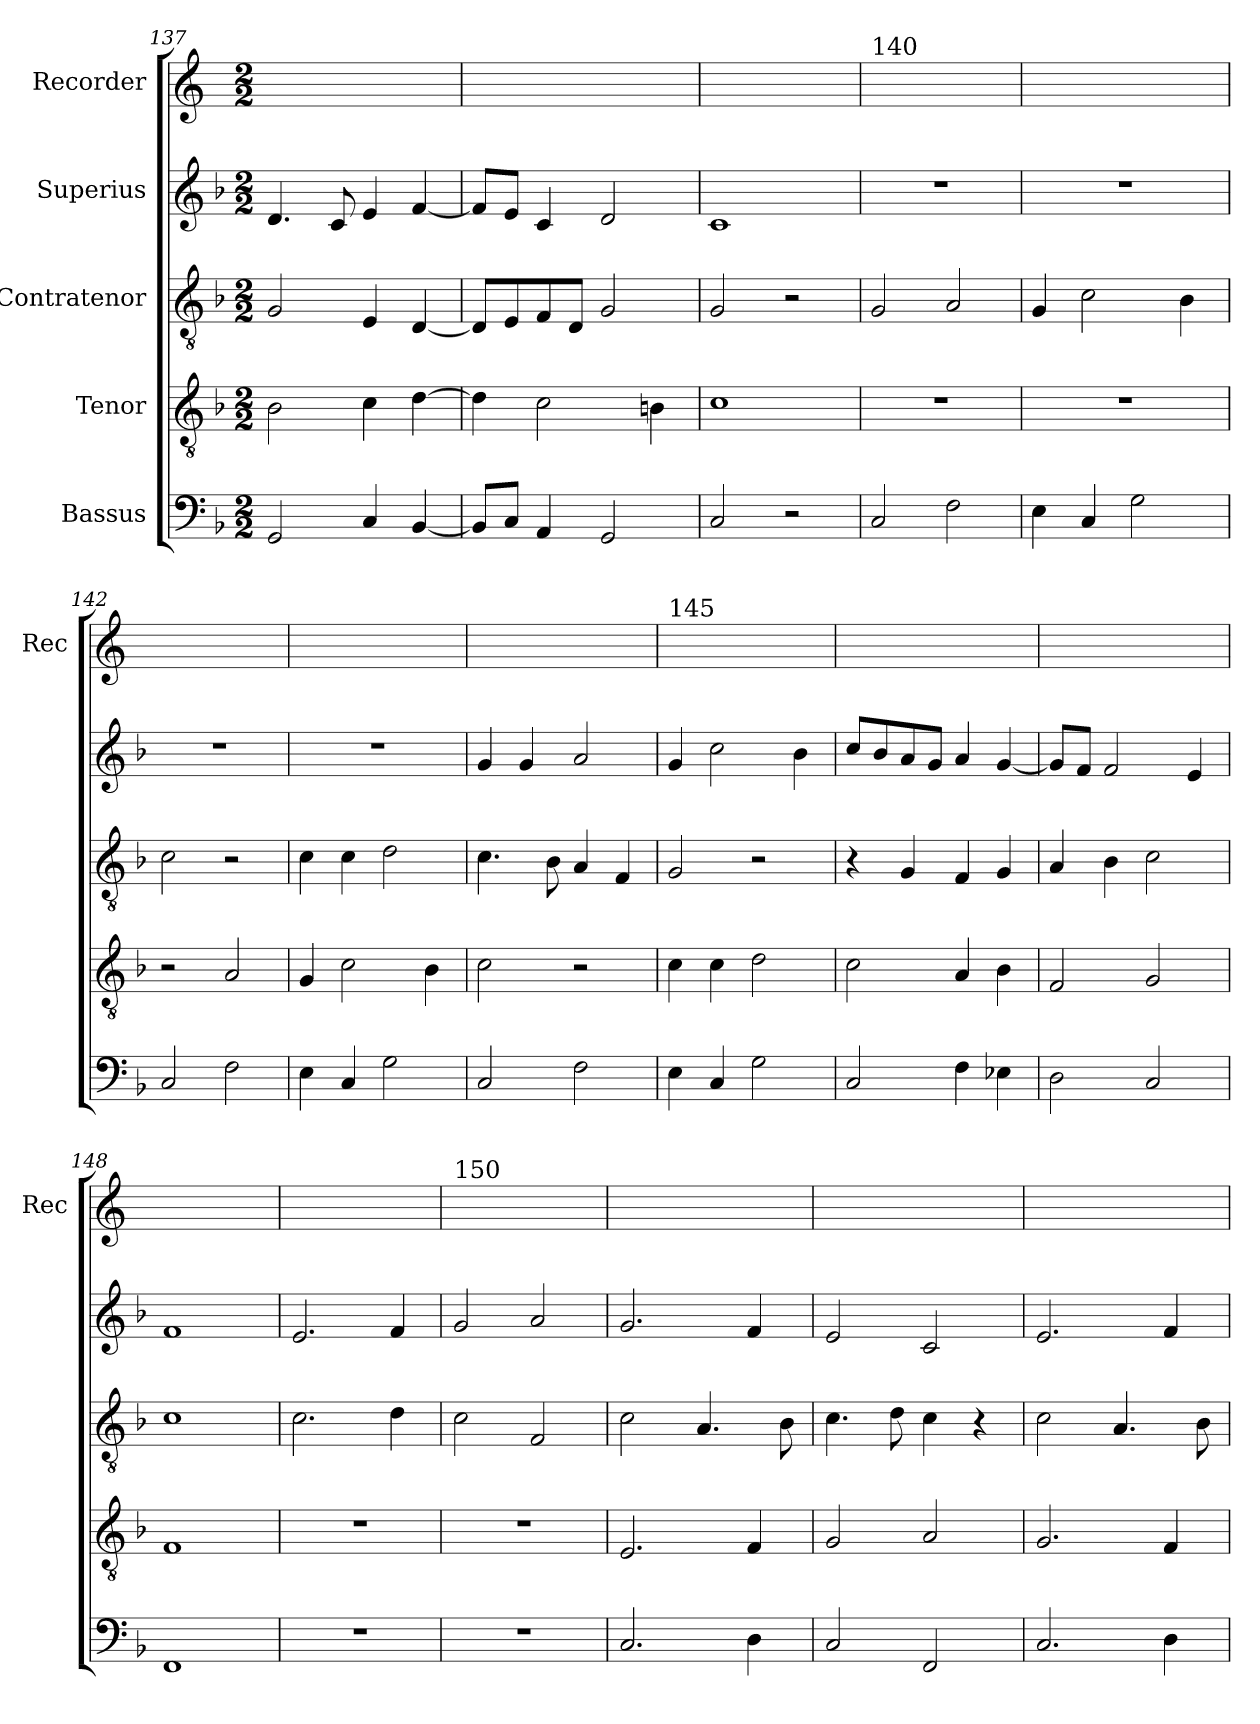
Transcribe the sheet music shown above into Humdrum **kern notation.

**kern	**kern	**kern	**kern	**kern
*part5	*part4	*part3	*part2	*part1
*staff5	*staff4	*staff3	*staff2	*staff1
*I"Bassus	*I"Tenor	*I"Contratenor	*I"Superius	*I"Recorder
*	*	*	*	*I'Rec
*clefF4	*clefGv2	*clefGv2	*clefG2	*clefG2
*k[b-]	*k[b-]	*k[b-]	*k[b-]	*k[]
*M2/2	*M2/2	*M2/2	*M2/2	*M2/2
=137	=137	=137	=137	=137
2GG/	2B-\	2G/	4.d/	1ryy
.	.	.	8c/	.
4C/	4c\	4E/	4e/	.
[4BB-/	[4d\	[4D/	[4f/	.
=138	=138	=138	=138	=138
8BB-/L]	4d\]	8D/L]	8f/L]	1ryy
8C/J	.	8E/	8e/J	.
4AA/	2c\	8F/	4c/	.
.	.	8D/J	.	.
2GG/	.	2G/	2d/	.
.	4Bn\	.	.	.
=139	=139	=139	=139	=139
2C/	1c	2G/	1c	1ryy
2r	.	2r	.	.
=140	=140	=140	=140	=140
!	!	!	!	!LO:TX:a:t=140
2C/	1r	2G/	1r	1ryy
2F\	.	2A/	.	.
!!LO:PB:g=z
=141	=141	=141	=141	=141
4E\	1r	4G/	1r	1ryy
4C/	.	2c\	.	.
2G\	.	.	.	.
.	.	4B-\	.	.
=142	=142	=142	=142	=142
2C/	2r	2c\	1r	1ryy
2F\	2A/	2r	.	.
=143	=143	=143	=143	=143
4E\	4G/	4c\	1r	1ryy
4C/	2c\	4c\	.	.
2G\	.	2d\	.	.
.	4B-\	.	.	.
=144	=144	=144	=144	=144
2C/	2c\	4.c\	4g/	1ryy
.	.	.	4g/	.
.	.	8B-\	.	.
2F\	2r	4A/	2a/	.
.	.	4F/	.	.
=145	=145	=145	=145	=145
!	!	!	!	!LO:TX:a:t=145
4E\	4c\	2G/	4g/	1ryy
4C/	4c\	.	2cc\	.
2G\	2d\	2r	.	.
.	.	.	4b-\	.
=146	=146	=146	=146	=146
2C/	2c\	4r	8cc/L	1ryy
.	.	.	8b-/	.
.	.	4G/	8a/	.
.	.	.	8g/J	.
4F\	4A/	4F/	4a/	.
4E-X\	4B-\	4G/	[4g/	.
=147	=147	=147	=147	=147
2D\	2F/	4A/	8g/L]	1ryy
.	.	.	8f/J	.
.	.	4B-\	2f/	.
2C/	2G/	2c\	.	.
.	.	.	4e/	.
=148	=148	=148	=148	=148
1FF	1F	1c	1f	1ryy
!!LO:LB:g=z
=149	=149	=149	=149	=149
1r	1r	2.c\	2.e/	1ryy
.	.	4d\	4f/	.
=150	=150	=150	=150	=150
!	!	!	!	!LO:TX:a:t=150
1r	1r	2c\	2g/	1ryy
.	.	2F/	2a/	.
=151	=151	=151	=151	=151
2.C/	2.E/	2c\	2.g/	1ryy
.	.	4.A/	.	.
4D\	4F/	.	4f/	.
.	.	8B-\	.	.
=152	=152	=152	=152	=152
2C/	2G/	4.c\	2e/	1ryy
.	.	8d\	.	.
2FF/	2A/	4c\	2c/	.
.	.	4r	.	.
=153	=153	=153	=153	=153
2.C/	2.G/	2c\	2.e/	1ryy
.	.	4.A/	.	.
4D\	4F/	.	4f/	.
.	.	8B-\	.	.
=	=	=	=	=
*-	*-	*-	*-	*-
